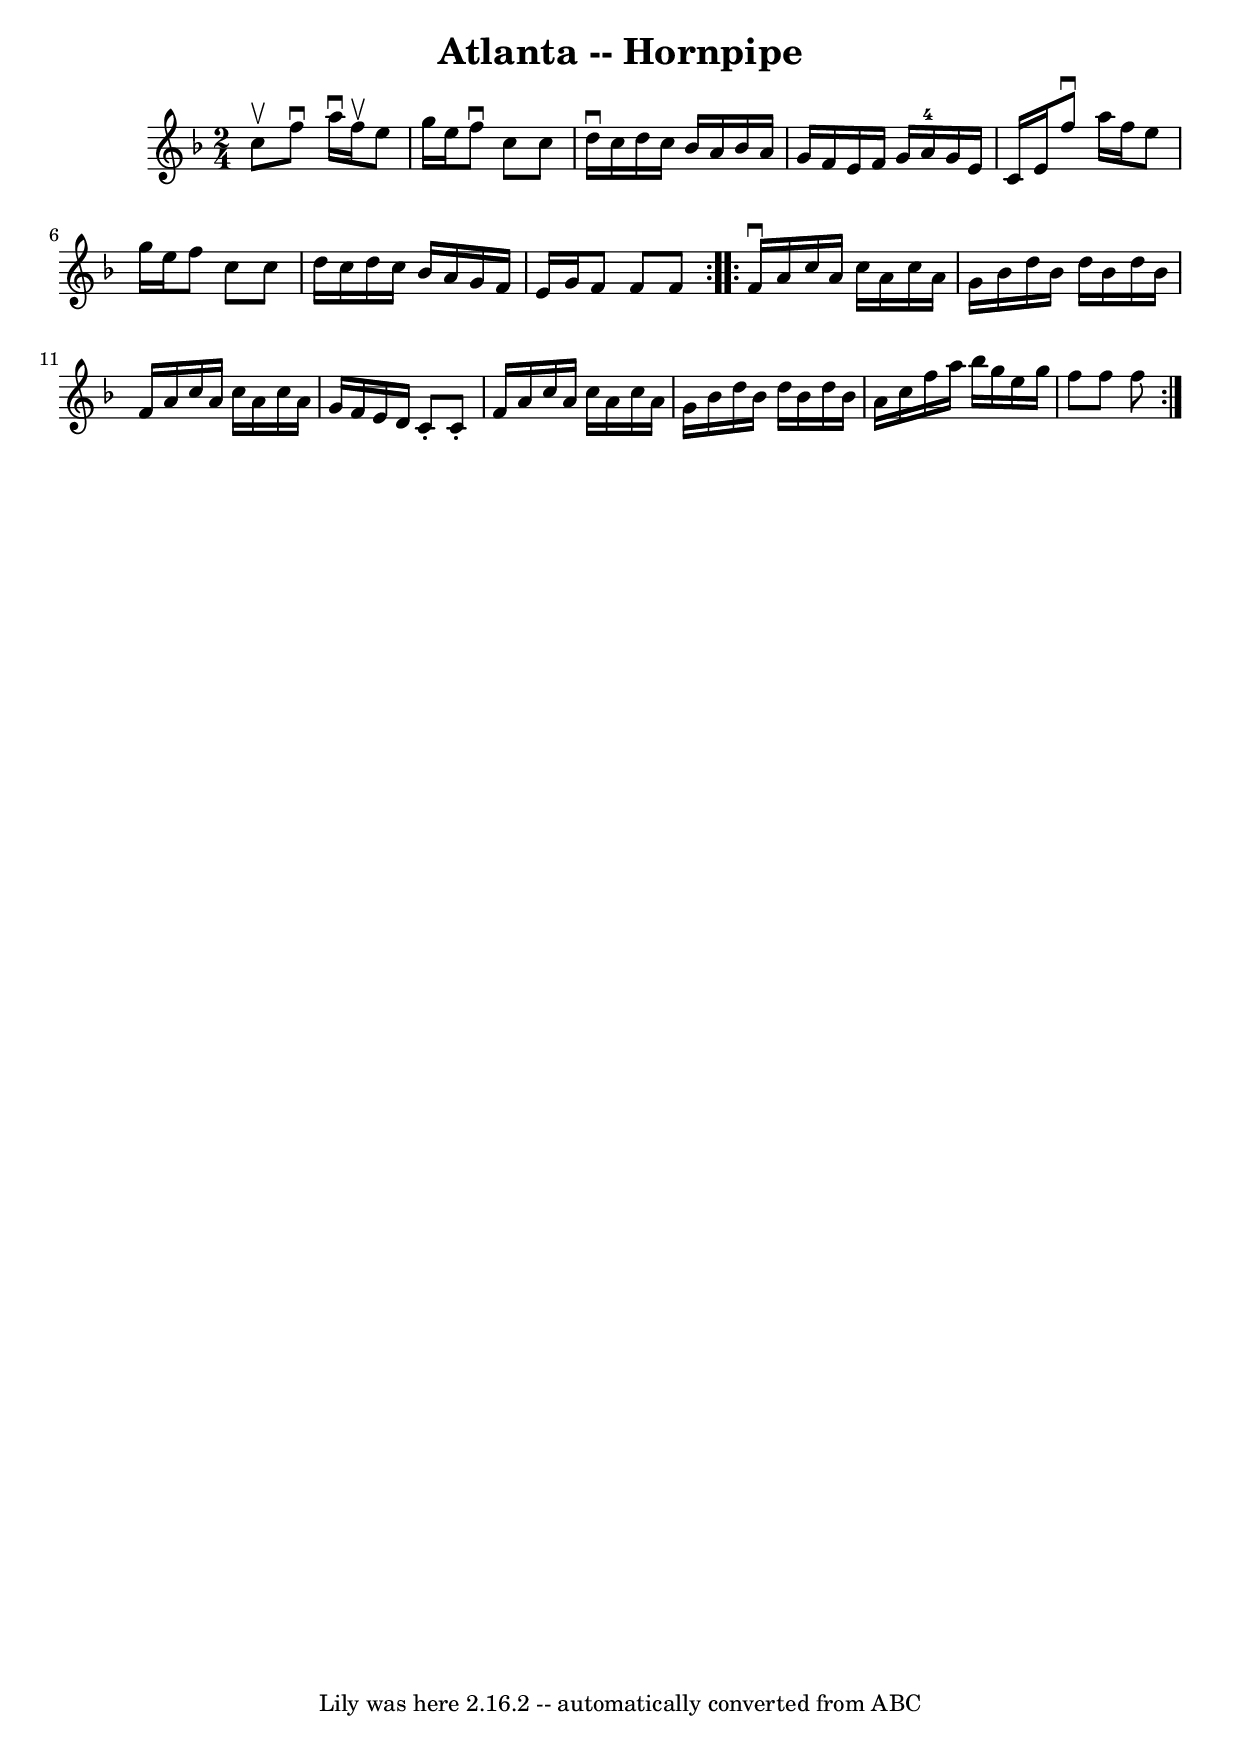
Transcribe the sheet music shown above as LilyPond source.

\version "2.16.2"
\include "Mammoth.ily"
\header {
  %% book = "Cole's 1000 Fiddle Tunes"
  crossRefNumber = "1"
  footnotes = ""
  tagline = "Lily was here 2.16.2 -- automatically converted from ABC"
  title = "Atlanta -- Hornpipe"

}
voicedefault =  {



  \repeat volta 2 {

    \time 2/4 
    \key f \major
    c''8^\upbow |
    f''8^\downbow a''16 
    ^\downbow f''16^\upbow e''8 g''16 e''16  |
    f''8^\downbow   
    c''8 c''8 d''16^\downbow c''16  |
    d''16 c''16 bes'16    
    a'16 bes'16 a'16 g'16 f'16  |
    e'16 f'16 g'16 a'16 
    -4 g'16 e'16 c'16 e'16  |
    f''8^\downbow a''16    
    f''16 e''8 g''16 e''16  |
    f''8 c''8 c''8 d''16    
    c''16  |
    d''16 c''16 bes'16 a'16 g'16 f'16 e'16    
    g'16  |
    f'8 f'8 f'8  
  }     
  \repeat volta 2 {
    f'16^\downbow   
    a'16 c''16 a'16 c''16 a'16 c''16 a'16  |
    g'16    
    bes'16 d''16 bes'16 d''16 bes'16 d''16 bes'16  |
    
    f'16 a'16 c''16 a'16 c''16 a'16 c''16 a'16  |
    
    g'16 f'16 e'16 d'16 c'8 -. c'8 -. |
    f'16 a'16    
    c''16 a'16 c''16 a'16 c''16 a'16  |
    g'16 bes'16    
    d''16 bes'16 d''16 bes'16 d''16 bes'16  |
    a'16 c''16 
    f''16 a''16 bes''16 g''16 e''16 g''16  |
    f''8    
    f''8 f''8  
  }   

}

\score{
  <<

    \context Staff="default"
    {
      \voicedefault 
      
    }

  >>
  \layout {
    
  }
  \midi {
  }

}
